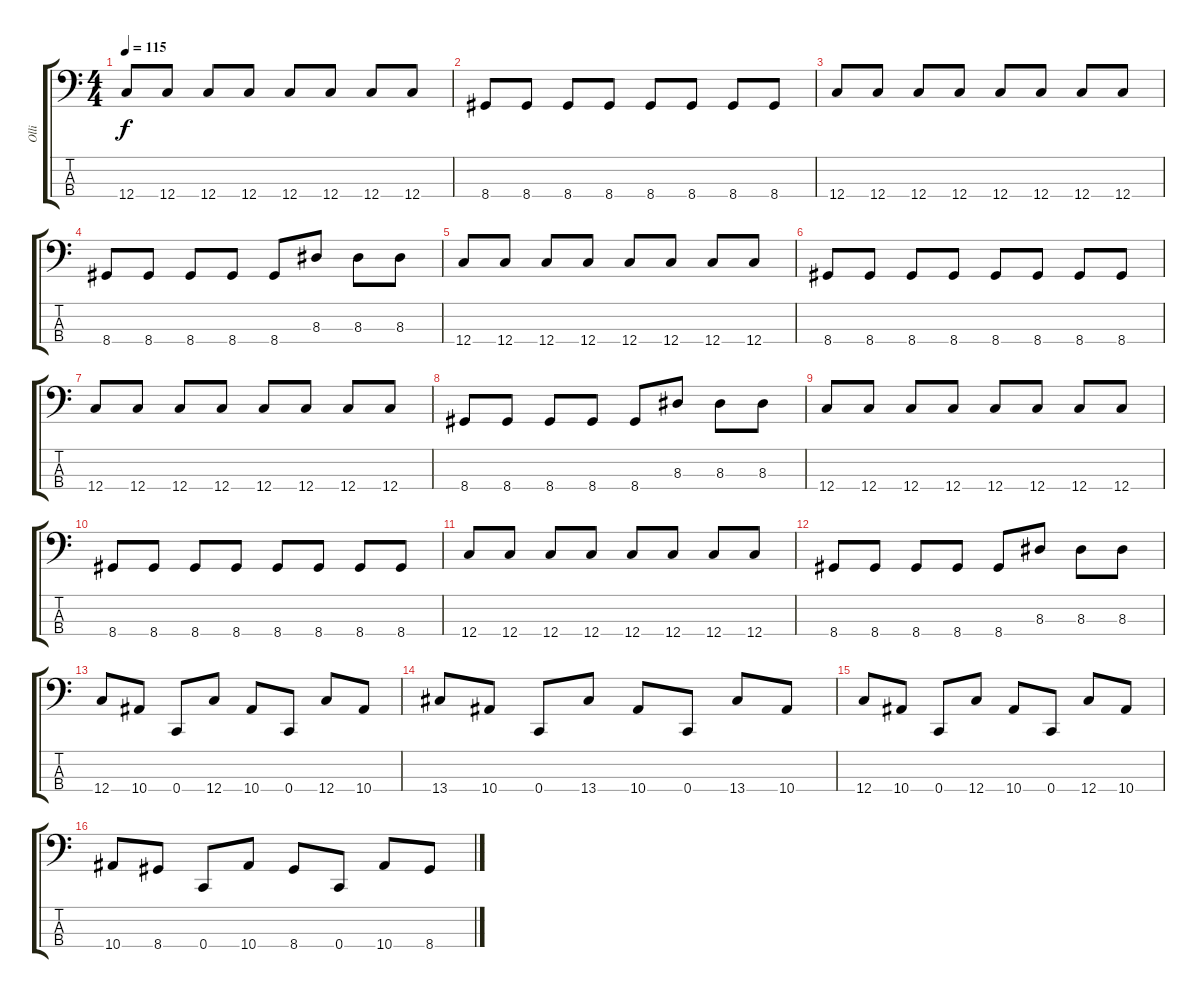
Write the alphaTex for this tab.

\track ("Olli" "Olli") {instrument electricbassfinger}
\staff {score tabs}
\tuning (F2 C2 G1 C1) {hide}
\ts (4 4)
\tempo 115
\clef f4
\ks c
12.4.8{dy f} 12.4.8 12.4.8 12.4.8 12.4.8 12.4.8 12.4.8 12.4.8 |
8.4.8 8.4.8 8.4.8 8.4.8 8.4.8 8.4.8 8.4.8 8.4.8 |
12.4.8 12.4.8 12.4.8 12.4.8 12.4.8 12.4.8 12.4.8 12.4.8 |
8.4.8 8.4.8 8.4.8 8.4.8 8.4.8 8.3.8 8.3.8 8.3.8 |
12.4.8 12.4.8 12.4.8 12.4.8 12.4.8 12.4.8 12.4.8 12.4.8 |
8.4.8 8.4.8 8.4.8 8.4.8 8.4.8 8.4.8 8.4.8 8.4.8 |
12.4.8 12.4.8 12.4.8 12.4.8 12.4.8 12.4.8 12.4.8 12.4.8 |
8.4.8 8.4.8 8.4.8 8.4.8 8.4.8 8.3.8 8.3.8 8.3.8 |
12.4.8 12.4.8 12.4.8 12.4.8 12.4.8 12.4.8 12.4.8 12.4.8 |
8.4.8 8.4.8 8.4.8 8.4.8 8.4.8 8.4.8 8.4.8 8.4.8 |
12.4.8 12.4.8 12.4.8 12.4.8 12.4.8 12.4.8 12.4.8 12.4.8 |
8.4.8 8.4.8 8.4.8 8.4.8 8.4.8 8.3.8 8.3.8 8.3.8 |
12.4.8 10.4.8 0.4.8 12.4.8 10.4.8 0.4.8 12.4.8 10.4.8 |
13.4.8 10.4.8 0.4.8 13.4.8 10.4.8 0.4.8 13.4.8 10.4.8 |
12.4.8 10.4.8 0.4.8 12.4.8 10.4.8 0.4.8 12.4.8 10.4.8 |
10.4.8 8.4.8 0.4.8 10.4.8 8.4.8 0.4.8 10.4.8 8.4.8
